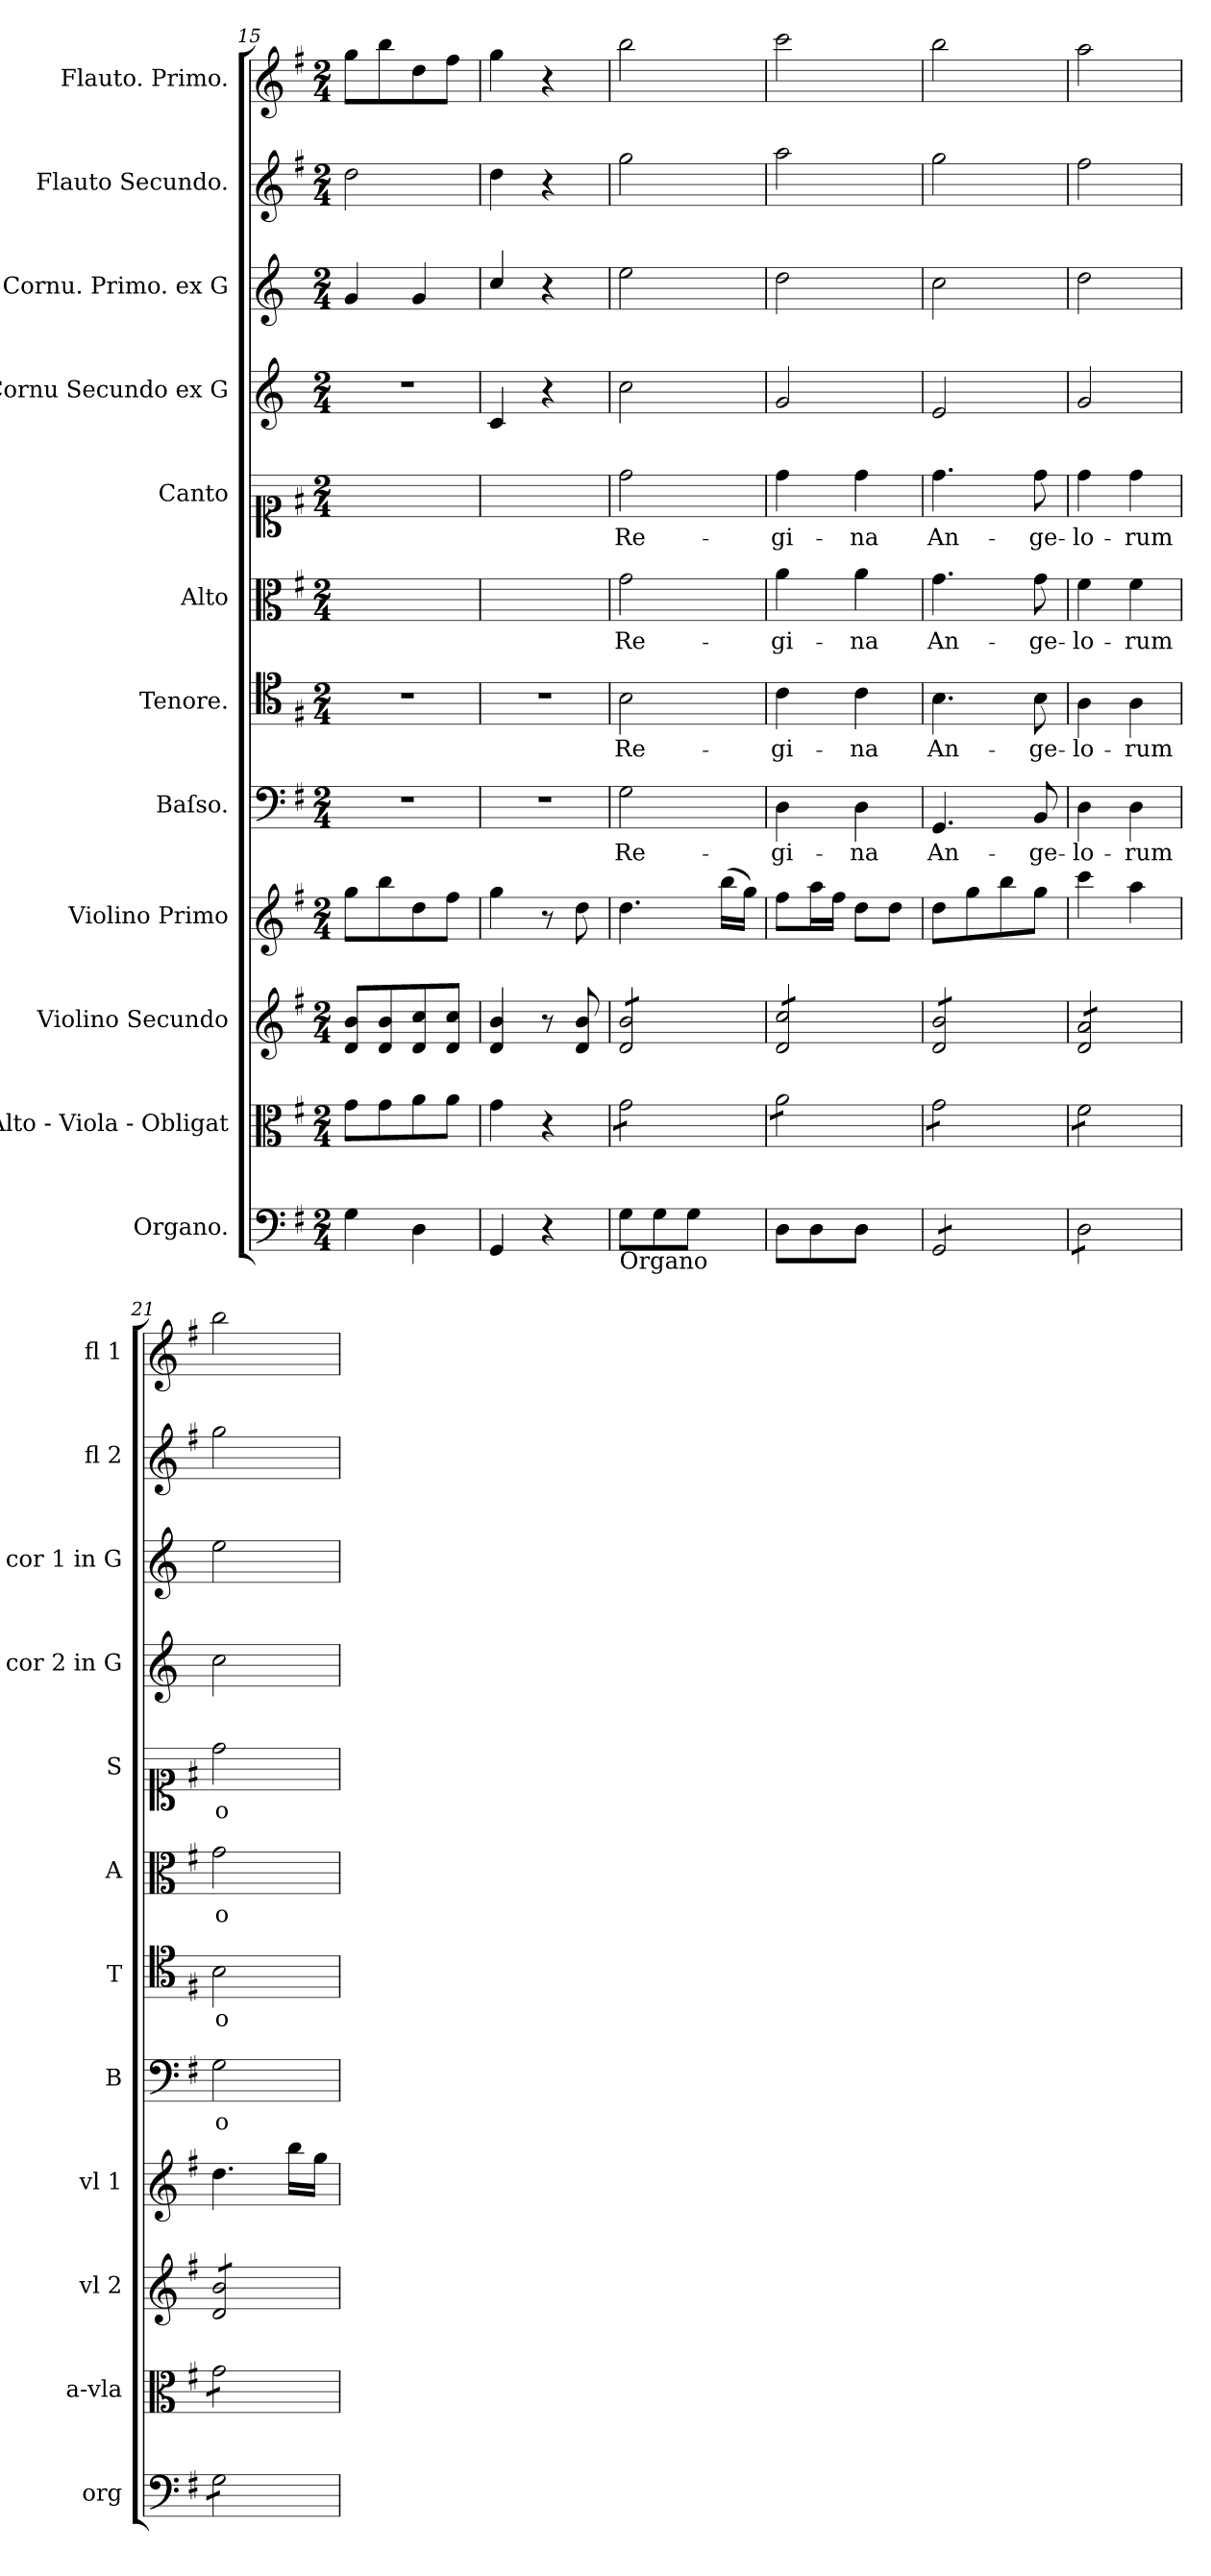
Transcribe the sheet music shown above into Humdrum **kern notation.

**kern	**kern	**kern	**dynam	**kern	**dynam	**kern	**text	**kern	**text	**kern	**text	**kern	**text	**kern	**kern	**kern	**dynam	**kern	**dynam
*part12	*part11	*part10	*part10	*part9	*part9	*part8	*part8	*part7	*part7	*part6	*part6	*part5	*part5	*part4	*part3	*part2	*part2	*part1	*part1
*staff12	*staff11	*staff10	*staff10	*staff9	*staff9	*staff8	*staff8	*staff7	*staff7	*staff6	*staff6	*staff5	*staff5	*staff4	*staff3	*staff2	*staff2	*staff1	*staff1
*I"Organo.	*I"Alto - Viola - Obligat	*I"Violino Secundo	*	*I"Violino Primo	*	*I"Baſso.	*	*I"Tenore.	*	*I"Alto	*	*I"Canto	*	*I"Cornu Secundo ex G	*I"Cornu. Primo. ex G	*I"Flauto Secundo.	*	*I"Flauto. Primo.	*
*I'org	*I'a-vla	*I'vl 2	*	*I'vl 1	*	*I'B	*	*I'T	*	*I'A	*	*I'S	*	*I'cor 2 in G	*I'cor 1 in G	*I'fl 2	*	*I'fl 1	*
*clefF4	*clefC3	*clefG2	*	*clefG2	*	*clefF4	*	*clefC4	*	*clefC3	*	*clefC1	*	*clefG2	*clefG2	*clefG2	*	*clefG2	*
*	*	*	*	*	*	*	*	*	*	*	*	*	*	*ITrd3c5	*ITrd3c5	*	*	*	*
*k[f#]	*k[f#]	*k[f#]	*	*k[f#]	*	*k[f#]	*	*k[f#]	*	*k[f#]	*	*k[f#]	*	*k[f#]	*k[f#]	*k[f#]	*	*k[f#]	*
*G:	*G:	*G:	*	*G:	*	*G:	*	*G:	*	*G:	*	*G:	*	*G:	*G:	*G:	*	*G:	*
*M2/4	*M2/4	*M2/4	*	*M2/4	*	*M2/4	*	*M2/4	*	*M2/4	*	*M2/4	*	*M2/4	*M2/4	*M2/4	*	*M2/4	*
=15	=15	=15	=15	=15	=15	=15	=15	=15	=15	=15	=15	=15	=15	=15	=15	=15	=15	=15	=15
4G\	8g\L	8d/ 8b/L	.	8gg\L	.	2r	.	2r	.	2ryy	.	2ryy	.	2r	4d/	2dd\	.	8gg\L	.
.	8g\	8d/ 8b/	.	8bb\	.	.	.	.	.	.	.	.	.	.	.	.	.	8bb\	.
4D\	8a\	8d/ 8cc/	.	8dd\	.	.	.	.	.	.	.	.	.	.	4d/	.	.	8dd\	.
.	8a\J	8d/ 8cc/J	.	8ff#\J	.	.	.	.	.	.	.	.	.	.	.	.	.	8ff#\J	.
=16	=16	=16	=16	=16	=16	=16	=16	=16	=16	=16	=16	=16	=16	=16	=16	=16	=16	=16	=16
4GG/	4g\	4d/ 4b/	.	4gg\	.	2r	.	2r	.	2ryy	.	2ryy	.	4G/	4g/	4dd\	.	4gg\	.
4r	4r	8r	.	8r	.	.	.	.	.	.	.	.	.	4r	4r	4r	.	4r	.
!	!	!	!	!	!LO:DY:b	!	!	!	!	!	!	!	!	!	!	!	!	!	!
.	.	8d/ 8b/	.	8dd\	for	.	.	.	.	.	.	.	.	.	.	.	.	.	.
=17	=17	=17	=17	=17	=17	=17	=17	=17	=17	=17	=17	=17	=17	=17	=17	=17	=17	=17	=17
!LO:TX:b:t=Organo	!	!	!	!	!	!	!	!	!	!	!	!	!	!	!	!	!	!	!
!	!	!	!LO:DY:b:rj	!	!	!	!	!	!	!	!	!	!	!	!	!	!LO:DY:b	!	!LO:DY:b
*	*tremolo	*	*	*	*	*	*	*	*	*	*	*	*	*	*	*	*	*	*
*	*	*tremolo	*	*	*	*	*	*	*	*	*	*	*	*	*	*	*	*	*
8G\L	8g\L	8d/ 8b/L	forte	4.dd\	.	2G\	Re-	2B\	Re-	2g\	Re-	2dd\	Re-	2g\	2b\	2gg\	forte	2bb\	for
8G\	8g\	8d/ 8b/	.	.	.	.	.	.	.	.	.	.	.	.	.	.	.	.	.
8G\J	8g\	8d/ 8b/	.	.	.	.	.	.	.	.	.	.	.	.	.	.	.	.	.
8ryy	8g\J	8d/ 8b/J	.	(16bb\LL	.	.	.	.	.	.	.	.	.	.	.	.	.	.	.
.	.	.	.	16gg\JJ)	.	.	.	.	.	.	.	.	.	.	.	.	.	.	.
=18	=18	=18	=18	=18	=18	=18	=18	=18	=18	=18	=18	=18	=18	=18	=18	=18	=18	=18	=18
8D\L	8a\L	8d/ 8cc/L	.	8ff#\L	.	4D\	-gi-	4c\	-gi-	4a\	-gi-	4dd\	-gi-	2d/	2a\	2aa\	.	2ccc\	.
8D\	8a\	8d/ 8cc/	.	16aa\L	.	.	.	.	.	.	.	.	.	.	.	.	.	.	.
.	.	.	.	16ff#\JJ	.	.	.	.	.	.	.	.	.	.	.	.	.	.	.
8D\J	8a\	8d/ 8cc/	.	8dd\L	.	4D\	-na	4c\	-na	4a\	-na	4dd\	-na	.	.	.	.	.	.
8ryy	8a\J	8d/ 8cc/J	.	8dd\J	.	.	.	.	.	.	.	.	.	.	.	.	.	.	.
=19	=19	=19	=19	=19	=19	=19	=19	=19	=19	=19	=19	=19	=19	=19	=19	=19	=19	=19	=19
*tremolo	*	*	*	*	*	*	*	*	*	*	*	*	*	*	*	*	*	*	*
8GG/L	8g\L	8d/ 8b/L	.	8dd\L	.	4.GG/	An-	4.B\	An-	4.g\	An-	4.dd\	An-	2B/	2g\	2gg\	.	2bb\	.
8GG/	8g\	8d/ 8b/	.	8gg\	.	.	.	.	.	.	.	.	.	.	.	.	.	.	.
8GG/	8g\	8d/ 8b/	.	8bb\	.	.	.	.	.	.	.	.	.	.	.	.	.	.	.
8GG/J	8g\J	8d/ 8b/J	.	8gg\J	.	8BB/	-ge-	8B\	-ge-	8g\	-ge-	8dd\	-ge-	.	.	.	.	.	.
=20	=20	=20	=20	=20	=20	=20	=20	=20	=20	=20	=20	=20	=20	=20	=20	=20	=20	=20	=20
8D\L	8f#\L	8d/ 8a/L	.	4ccc\	.	4D\	-lo-	4A\	-lo-	4f#\	-lo-	4dd\	-lo-	2d/	2a\	2ff#\	.	2aa\	.
8D\	8f#\	8d/ 8a/	.	.	.	.	.	.	.	.	.	.	.	.	.	.	.	.	.
8D\	8f#\	8d/ 8a/	.	4aa\	.	4D\	-rum	4A\	-rum	4f#\	-rum	4dd\	-rum	.	.	.	.	.	.
8D\J	8f#\J	8d/ 8a/J	.	.	.	.	.	.	.	.	.	.	.	.	.	.	.	.	.
=21	=21	=21	=21	=21	=21	=21	=21	=21	=21	=21	=21	=21	=21	=21	=21	=21	=21	=21	=21
8G\L	8g\L	8d/ 8b/L	.	4.dd\	.	2G\	o-	2B\	o-	2g\	o-	2dd\	o-	2g\	2b\	2gg\	.	2bb\	.
8G\	8g\	8d/ 8b/	.	.	.	.	.	.	.	.	.	.	.	.	.	.	.	.	.
8G\	8g\	8d/ 8b/	.	.	.	.	.	.	.	.	.	.	.	.	.	.	.	.	.
8G\J	8g\J	8d/ 8b/J	.	16bb\LL	.	.	.	.	.	.	.	.	.	.	.	.	.	.	.
*	*	*Xtremolo	*	*	*	*	*	*	*	*	*	*	*	*	*	*	*	*	*
*	*Xtremolo	*	*	*	*	*	*	*	*	*	*	*	*	*	*	*	*	*	*
*Xtremolo	*	*	*	*	*	*	*	*	*	*	*	*	*	*	*	*	*	*	*
.	.	.	.	16gg\JJ	.	.	.	.	.	.	.	.	.	.	.	.	.	.	.
=	=	=	=	=	=	=	=	=	=	=	=	=	=	=	=	=	=	=	=
*-	*-	*-	*-	*-	*-	*-	*-	*-	*-	*-	*-	*-	*-	*-	*-	*-	*-	*-	*-
